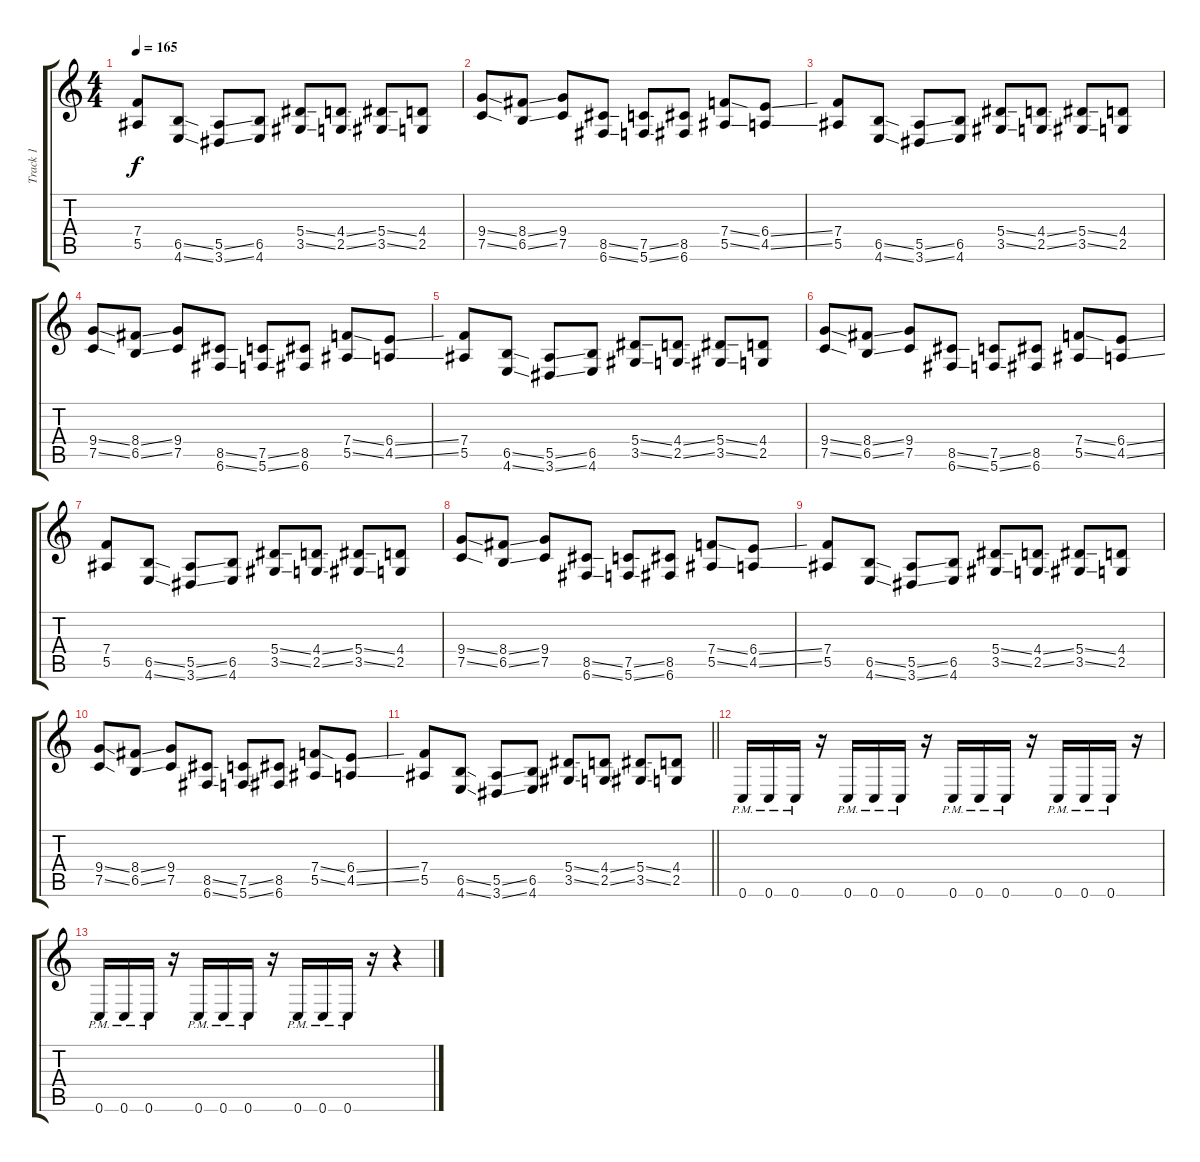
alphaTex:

\track ("Track 1" "Track 1") {instrument distortionguitar}
\staff {score tabs}
\tuning (C4 G3 Eb3 Bb2 F2 C2) {hide}
\ts (4 4)
\tempo 165
\clef g2
\ks c
(7.4 5.5).8{dy f} (6.5{ss} 4.6{ss}).8 (5.5{ss} 3.6{ss}).8 (6.5 4.6).8 (5.4{ss} 3.5{ss}).8 (4.4{ss} 2.5{ss}).8 (5.4{ss} 3.5{ss}).8 (4.4 2.5).8 |
(9.4{ss} 7.5{ss}).8 (8.4{ss} 6.5{ss}).8 (9.4 7.5).8 (8.5{ss} 6.6{ss}).8 (7.5{ss} 5.6{ss}).8 (8.5 6.6).8 (7.4{ss} 5.5{ss}).8 (6.4{ss} 4.5{ss}).8 |
(7.4 5.5).8 (6.5{ss} 4.6{ss}).8 (5.5{ss} 3.6{ss}).8 (6.5 4.6).8 (5.4{ss} 3.5{ss}).8 (4.4{ss} 2.5{ss}).8 (5.4{ss} 3.5{ss}).8 (4.4 2.5).8 |
(9.4{ss} 7.5{ss}).8 (8.4{ss} 6.5{ss}).8 (9.4 7.5).8 (8.5{ss} 6.6{ss}).8 (7.5{ss} 5.6{ss}).8 (8.5 6.6).8 (7.4{ss} 5.5{ss}).8 (6.4{ss} 4.5{ss}).8 |
(7.4 5.5).8 (6.5{ss} 4.6{ss}).8 (5.5{ss} 3.6{ss}).8 (6.5 4.6).8 (5.4{ss} 3.5{ss}).8 (4.4{ss} 2.5{ss}).8 (5.4{ss} 3.5{ss}).8 (4.4 2.5).8 |
(9.4{ss} 7.5{ss}).8 (8.4{ss} 6.5{ss}).8 (9.4 7.5).8 (8.5{ss} 6.6{ss}).8 (7.5{ss} 5.6{ss}).8 (8.5 6.6).8 (7.4{ss} 5.5{ss}).8 (6.4{ss} 4.5{ss}).8 |
(7.4 5.5).8 (6.5{ss} 4.6{ss}).8 (5.5{ss} 3.6{ss}).8 (6.5 4.6).8 (5.4{ss} 3.5{ss}).8 (4.4{ss} 2.5{ss}).8 (5.4{ss} 3.5{ss}).8 (4.4 2.5).8 |
(9.4{ss} 7.5{ss}).8 (8.4{ss} 6.5{ss}).8 (9.4 7.5).8 (8.5{ss} 6.6{ss}).8 (7.5{ss} 5.6{ss}).8 (8.5 6.6).8 (7.4{ss} 5.5{ss}).8 (6.4{ss} 4.5{ss}).8 |
(7.4 5.5).8 (6.5{ss} 4.6{ss}).8 (5.5{ss} 3.6{ss}).8 (6.5 4.6).8 (5.4{ss} 3.5{ss}).8 (4.4{ss} 2.5{ss}).8 (5.4{ss} 3.5{ss}).8 (4.4 2.5).8 |
(9.4{ss} 7.5{ss}).8 (8.4{ss} 6.5{ss}).8 (9.4 7.5).8 (8.5{ss} 6.6{ss}).8 (7.5{ss} 5.6{ss}).8 (8.5 6.6).8 (7.4{ss} 5.5{ss}).8 (6.4{ss} 4.5{ss}).8 |
\barLineRight lightlight
(7.4 5.5).8 (6.5{ss} 4.6{ss}).8 (5.5{ss} 3.6{ss}).8 (6.5 4.6).8 (5.4{ss} 3.5{ss}).8 (4.4{ss} 2.5{ss}).8 (5.4{ss} 3.5{ss}).8 (4.4 2.5).8 |
0.6{pm}.16 0.6{pm}.16 0.6{pm}.16 r.16 0.6{pm}.16 0.6{pm}.16 0.6{pm}.16 r.16 0.6{pm}.16 0.6{pm}.16 0.6{pm}.16 r.16 0.6{pm}.16 0.6{pm}.16 0.6{pm}.16 r.16 |
0.6{pm}.16 0.6{pm}.16 0.6{pm}.16 r.16 0.6{pm}.16 0.6{pm}.16 0.6{pm}.16 r.16 0.6{pm}.16 0.6{pm}.16 0.6{pm}.16 r.16 r.4
